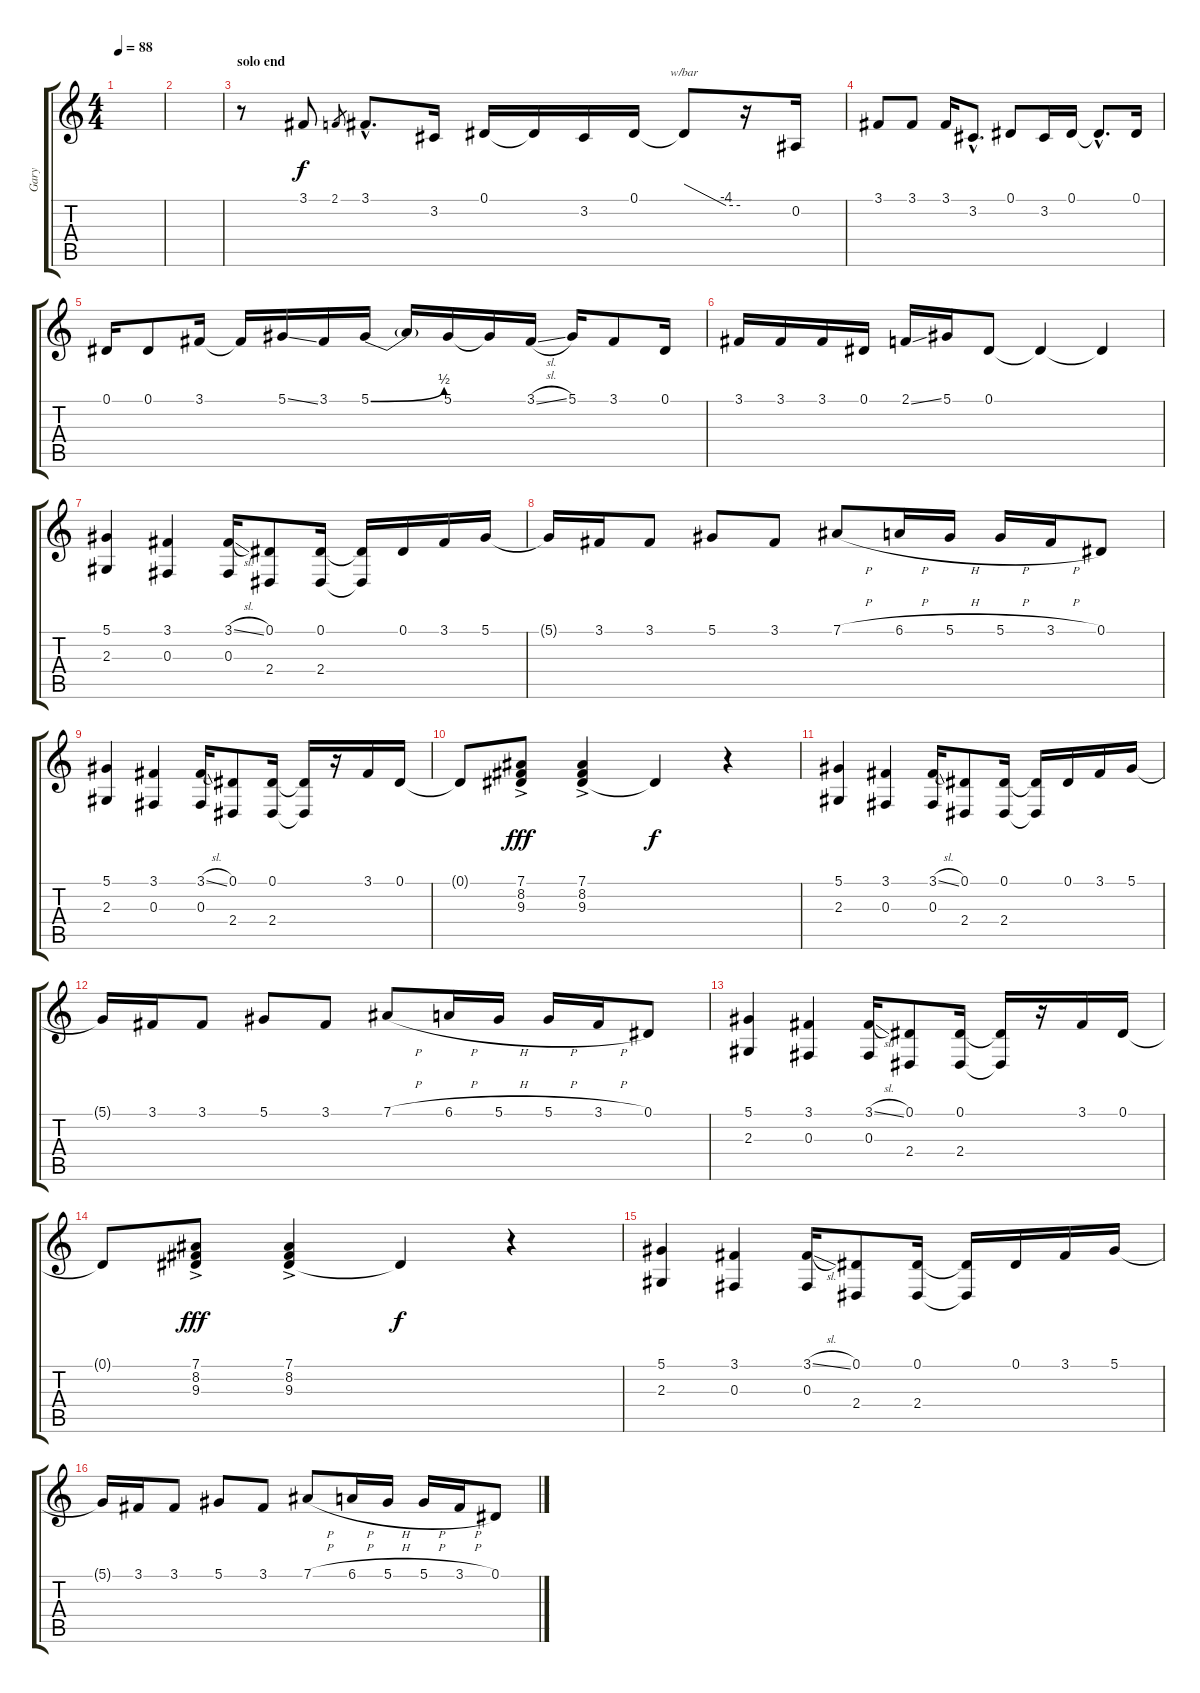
\track ("Gary" "Gary") {instrument lead2sawtooth}
\staff {score tabs}
\tuning (Eb4 Bb3 Gb3 Db3 Ab2 Eb2) {hide}
\ts (4 4)
\tempo 88
\clef g2
\ks c
|
|
\section ("" "solo end")
r.8 3.1.8 2.1.8{gr} 3.1{hac}.8{d} 3.2.16 0.1.16 0.1{t}.16 3.2.16 0.1.16 0.1{t}.8{tbe (custom default 0 0 45 -16 60 -16)} r.16 0.2.16 |
3.1.8 3.1.8 3.1.16 3.2{hac}.8{d} 0.1.8 3.2.16 0.1.16 0.1{hac t}.8{d} 0.1.16 |
0.1.16 0.1.8 3.1.16 3.1{t}.16 5.1{ss}.16 3.1.16 5.1{be (bend 0 0 60 2)}.16 5.1{t}.16 5.1.16 5.1{t}.16 3.1{sl}.16 5.1.16 3.1.8 0.1.16 |
3.1.16 3.1.16 3.1.16 0.1.16 2.1{ss}.16 5.1.16 0.1.8 0.1{t}.4 0.1{t}.4 |
(5.1 2.3).4 (3.1 0.3).4 (3.1{sl} 0.3).16 (0.1 2.4).8 (0.1 2.4).16 (0.1{t} 2.4{t}).16 0.1.16 3.1.16 5.1.16 |
5.1{t}.16 3.1.16 3.1.8 5.1.8 3.1.8 7.1{h}.8 6.1{h}.16 5.1{h}.16 5.1{h}.16 3.1{h}.16 0.1.8 |
(5.1 2.3).4 (3.1 0.3).4 (3.1{sl} 0.3).16 (0.1 2.4).8 (0.1 2.4).16 (0.1{t} 2.4{t}).16 r.16 3.1.16 0.1.16 |
0.1{t}.8 (7.1 8.2{ac} 9.3).8{dy fff} (7.1 8.2 9.3{ac}).4 9.3{t}.4{dy f} r.4 |
(5.1 2.3).4 (3.1 0.3).4 (3.1{sl} 0.3).16 (0.1 2.4).8 (0.1 2.4).16 (0.1{t} 2.4{t}).16 0.1.16 3.1.16 5.1.16 |
5.1{t}.16 3.1.16 3.1.8 5.1.8 3.1.8 7.1{h}.8 6.1{h}.16 5.1{h}.16 5.1{h}.16 3.1{h}.16 0.1.8 |
(5.1 2.3).4 (3.1 0.3).4 (3.1{sl} 0.3).16 (0.1 2.4).8 (0.1 2.4).16 (0.1{t} 2.4{t}).16 r.16 3.1.16 0.1.16 |
0.1{t}.8 (7.1 8.2{ac} 9.3).8{dy fff} (7.1 8.2 9.3{ac}).4 9.3{t}.4{dy f} r.4 |
(5.1 2.3).4 (3.1 0.3).4 (3.1{sl} 0.3).16 (0.1 2.4).8 (0.1 2.4).16 (0.1{t} 2.4{t}).16 0.1.16 3.1.16 5.1.16 |
5.1{t}.16 3.1.16 3.1.8 5.1.8 3.1.8 7.1{h}.8 6.1{h}.16 5.1{h}.16 5.1{h}.16 3.1{h}.16 0.1.8
